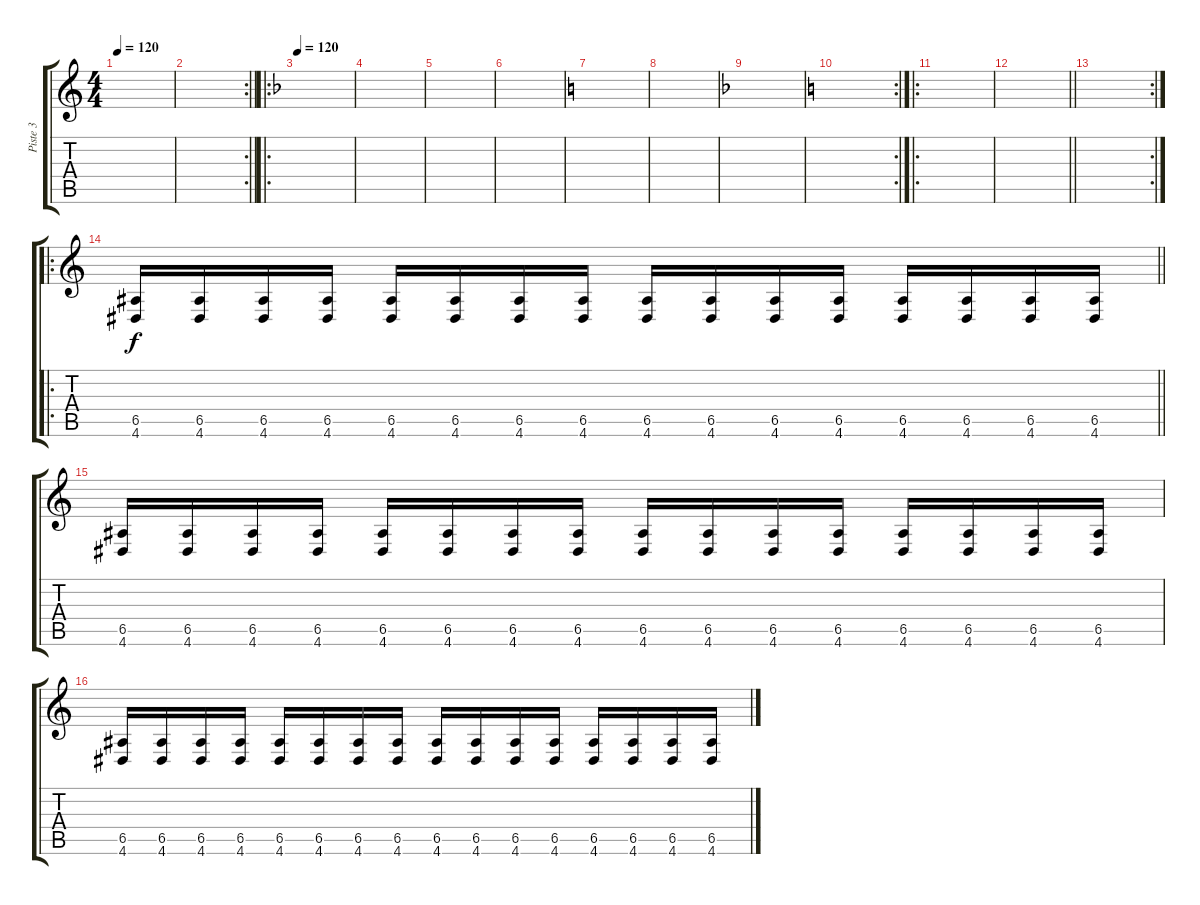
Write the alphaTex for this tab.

\track ("Piste 3" "Piste 3") {instrument distortionguitar}
\staff {score tabs}
\tuning (B3 Gb3 D3 A2 E2 B1) {hide}
\ts (4 4)
\tempo 120
\clef g2
\ks c
|
\rc 2
\barLineRight lightlight
|
\ro
\tempo 120
\ks f
|
|
|
|
\ks c
|
|
\ks f
|
\rc 2
\ks c
|
\ro
|
\barLineRight lightlight
|
\rc 2
|
\ro
\barLineRight lightlight
(6.5 4.6).16 (6.5 4.6).16 (6.5 4.6).16 (6.5 4.6).16 (6.5 4.6).16 (6.5 4.6).16 (6.5 4.6).16 (6.5 4.6).16 (6.5 4.6).16 (6.5 4.6).16 (6.5 4.6).16 (6.5 4.6).16 (6.5 4.6).16 (6.5 4.6).16 (6.5 4.6).16 (6.5 4.6).16 |
(6.5 4.6).16 (6.5 4.6).16 (6.5 4.6).16 (6.5 4.6).16 (6.5 4.6).16 (6.5 4.6).16 (6.5 4.6).16 (6.5 4.6).16 (6.5 4.6).16 (6.5 4.6).16 (6.5 4.6).16 (6.5 4.6).16 (6.5 4.6).16 (6.5 4.6).16 (6.5 4.6).16 (6.5 4.6).16 |
(6.5 4.6).16 (6.5 4.6).16 (6.5 4.6).16 (6.5 4.6).16 (6.5 4.6).16 (6.5 4.6).16 (6.5 4.6).16 (6.5 4.6).16 (6.5 4.6).16 (6.5 4.6).16 (6.5 4.6).16 (6.5 4.6).16 (6.5 4.6).16 (6.5 4.6).16 (6.5 4.6).16 (6.5 4.6).16
